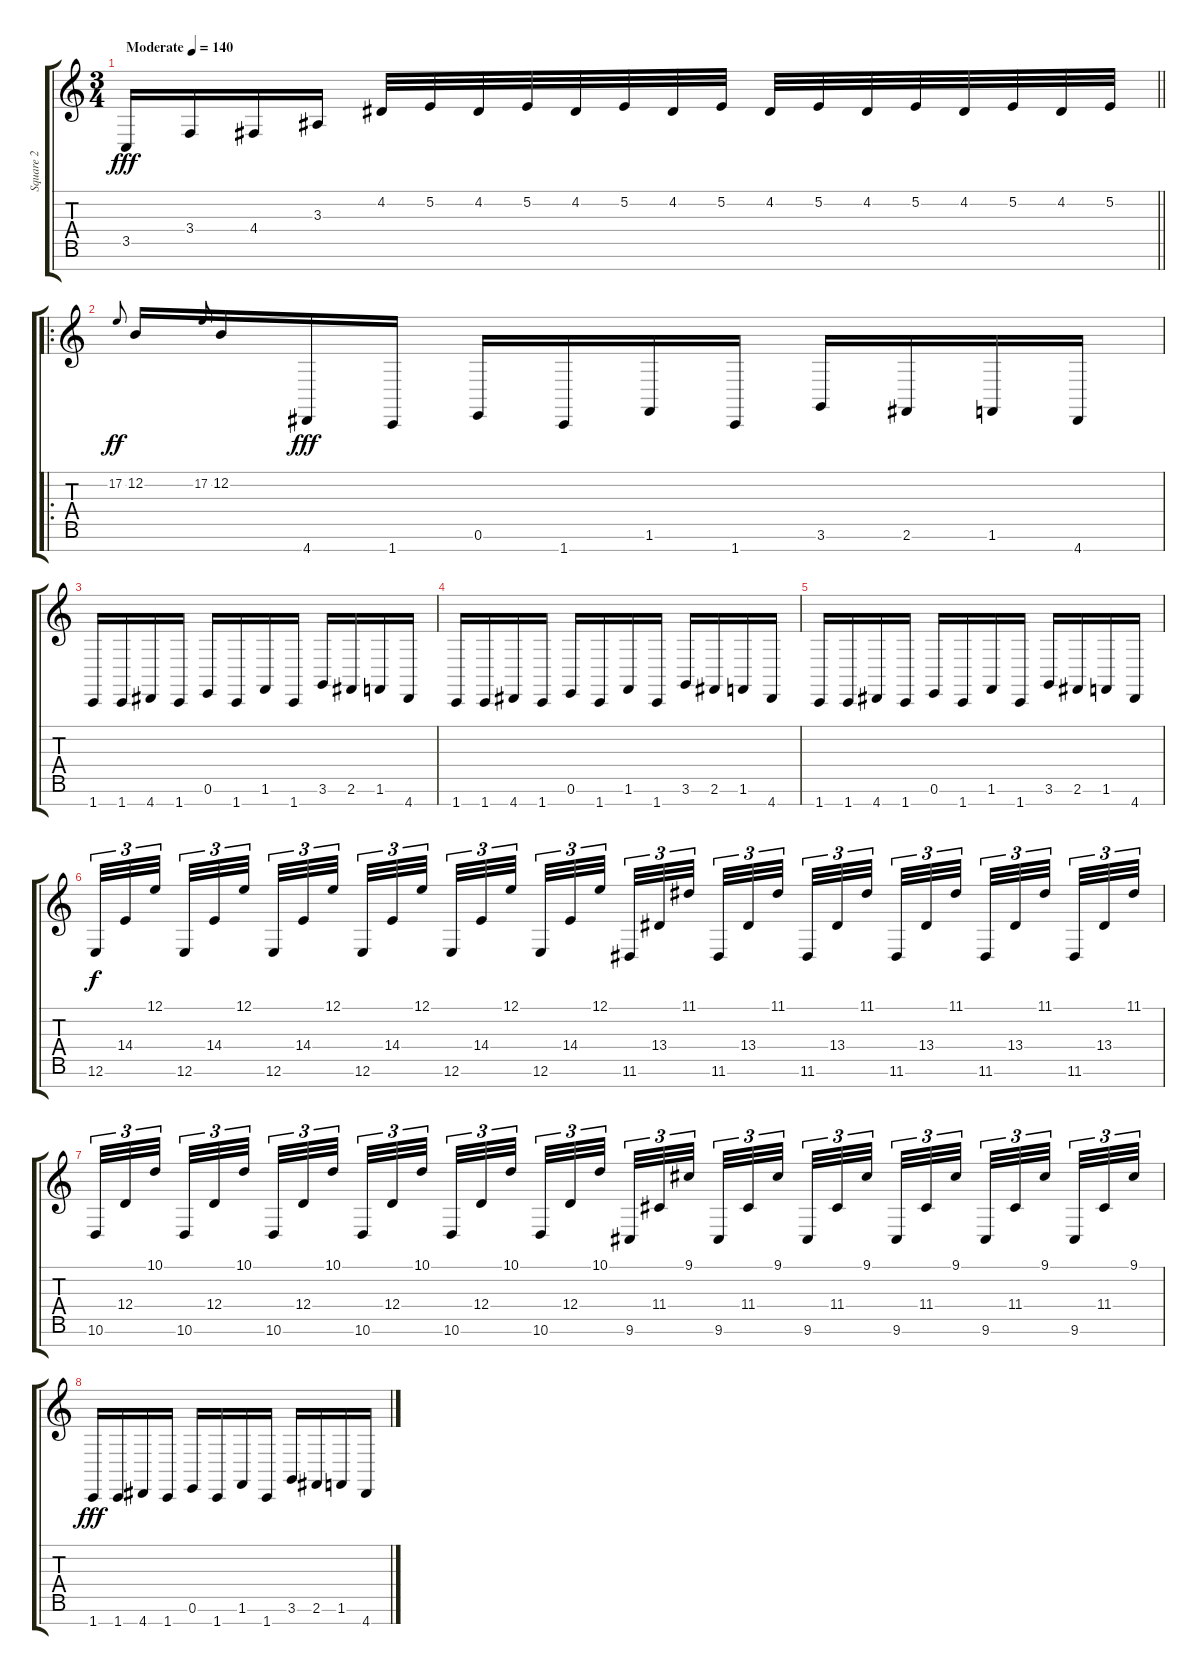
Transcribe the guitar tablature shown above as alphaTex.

\track ("Square 2" "Square 2") {instrument lead1square}
\staff {score tabs}
\tuning (E4 B3 G3 D3 A2 E2 B1) {hide}
\ts (3 4)
\tempo (140 "Moderate")
\clef g2
\barLineRight lightlight
\ks c
3.5.16{dy fff instrument lead1square} 3.4.16 4.4.16 3.3.16 4.2.32 5.2.32 4.2.32 5.2.32 4.2.32 5.2.32 4.2.32 5.2.32 4.2.32 5.2.32 4.2.32 5.2.32 4.2.32 5.2.32 4.2.32 5.2.32 |
\ro
17.2.8{gr onbeat dy ff} 12.2.16 17.2.8{gr onbeat} 12.2.16 4.7.16{dy fff} 1.7.16 0.6.16 1.7.16 1.6.16 1.7.16 3.6.16 2.6.16 1.6.16 4.7.16 |
1.7.16 1.7.16 4.7.16 1.7.16 0.6.16 1.7.16 1.6.16 1.7.16 3.6.16 2.6.16 1.6.16 4.7.16 |
1.7.16 1.7.16 4.7.16 1.7.16 0.6.16 1.7.16 1.6.16 1.7.16 3.6.16 2.6.16 1.6.16 4.7.16 |
1.7.16 1.7.16 4.7.16 1.7.16 0.6.16 1.7.16 1.6.16 1.7.16 3.6.16 2.6.16 1.6.16 4.7.16 |
12.6.32{tu (3 2) dy f} 14.4.32{tu (3 2)} 12.1.32{tu (3 2) beam splitsecondary} 12.6.32{tu (3 2)} 14.4.32{tu (3 2)} 12.1.32{tu (3 2) beam splitsecondary} 12.6.32{tu (3 2)} 14.4.32{tu (3 2)} 12.1.32{tu (3 2) beam splitsecondary} 12.6.32{tu (3 2)} 14.4.32{tu (3 2)} 12.1.32{tu (3 2)} 12.6.32{tu (3 2)} 14.4.32{tu (3 2)} 12.1.32{tu (3 2) beam splitsecondary} 12.6.32{tu (3 2)} 14.4.32{tu (3 2)} 12.1.32{tu (3 2) beam splitsecondary} 11.6.32{tu (3 2)} 13.4.32{tu (3 2)} 11.1.32{tu (3 2) beam splitsecondary} 11.6.32{tu (3 2)} 13.4.32{tu (3 2)} 11.1.32{tu (3 2)} 11.6.32{tu (3 2)} 13.4.32{tu (3 2)} 11.1.32{tu (3 2) beam splitsecondary} 11.6.32{tu (3 2)} 13.4.32{tu (3 2)} 11.1.32{tu (3 2) beam splitsecondary} 11.6.32{tu (3 2)} 13.4.32{tu (3 2)} 11.1.32{tu (3 2) beam splitsecondary} 11.6.32{tu (3 2)} 13.4.32{tu (3 2)} 11.1.32{tu (3 2)} |
10.6.32{tu (3 2)} 12.4.32{tu (3 2)} 10.1.32{tu (3 2) beam splitsecondary} 10.6.32{tu (3 2)} 12.4.32{tu (3 2)} 10.1.32{tu (3 2) beam splitsecondary} 10.6.32{tu (3 2)} 12.4.32{tu (3 2)} 10.1.32{tu (3 2) beam splitsecondary} 10.6.32{tu (3 2)} 12.4.32{tu (3 2)} 10.1.32{tu (3 2)} 10.6.32{tu (3 2)} 12.4.32{tu (3 2)} 10.1.32{tu (3 2) beam splitsecondary} 10.6.32{tu (3 2)} 12.4.32{tu (3 2)} 10.1.32{tu (3 2) beam splitsecondary} 9.6.32{tu (3 2)} 11.4.32{tu (3 2)} 9.1.32{tu (3 2) beam splitsecondary} 9.6.32{tu (3 2)} 11.4.32{tu (3 2)} 9.1.32{tu (3 2)} 9.6.32{tu (3 2)} 11.4.32{tu (3 2)} 9.1.32{tu (3 2) beam splitsecondary} 9.6.32{tu (3 2)} 11.4.32{tu (3 2)} 9.1.32{tu (3 2) beam splitsecondary} 9.6.32{tu (3 2)} 11.4.32{tu (3 2)} 9.1.32{tu (3 2) beam splitsecondary} 9.6.32{tu (3 2)} 11.4.32{tu (3 2)} 9.1.32{tu (3 2)} |
1.7.16{dy fff} 1.7.16 4.7.16 1.7.16 0.6.16 1.7.16 1.6.16 1.7.16 3.6.16 2.6.16 1.6.16 4.7.16
